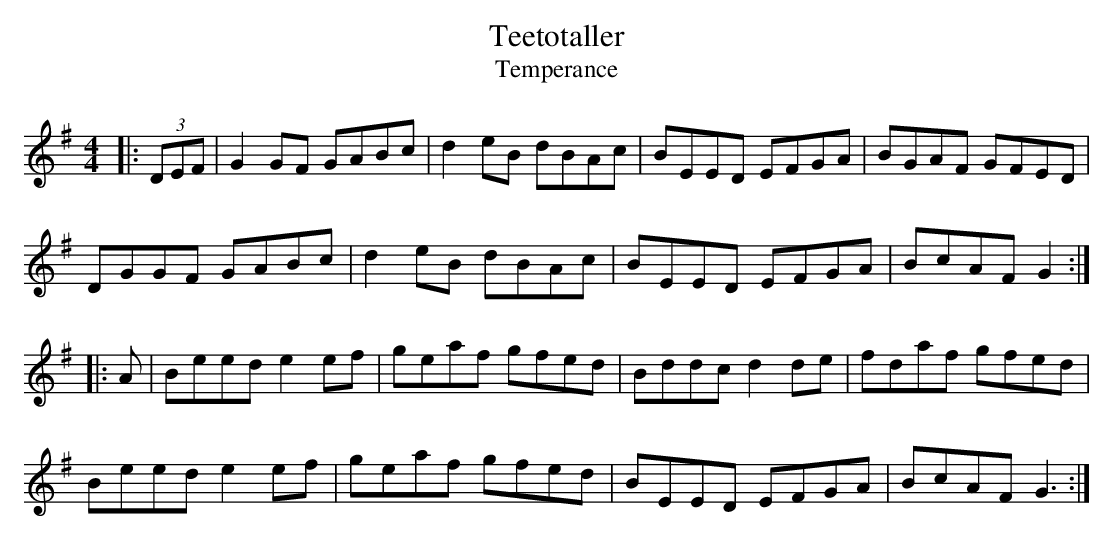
X:1
T: Teetotaller
T: Temperance
M: 4/4
L: 1/8
K: G
|: (3DEF |\
G2 GF GABc | d2 eB dBAc | BEED EFGA | BGAF GFED |
DGGF  GABc | d2 eB dBAc | BEED EFGA | BcAF G2 :|
|: A |\
Beed e2 ef|geaf gfed|Bddc d2 de|fdaf gfed|
Beed e2 ef|geaf gfed|BEED EFGA|BcAF G3 :|
